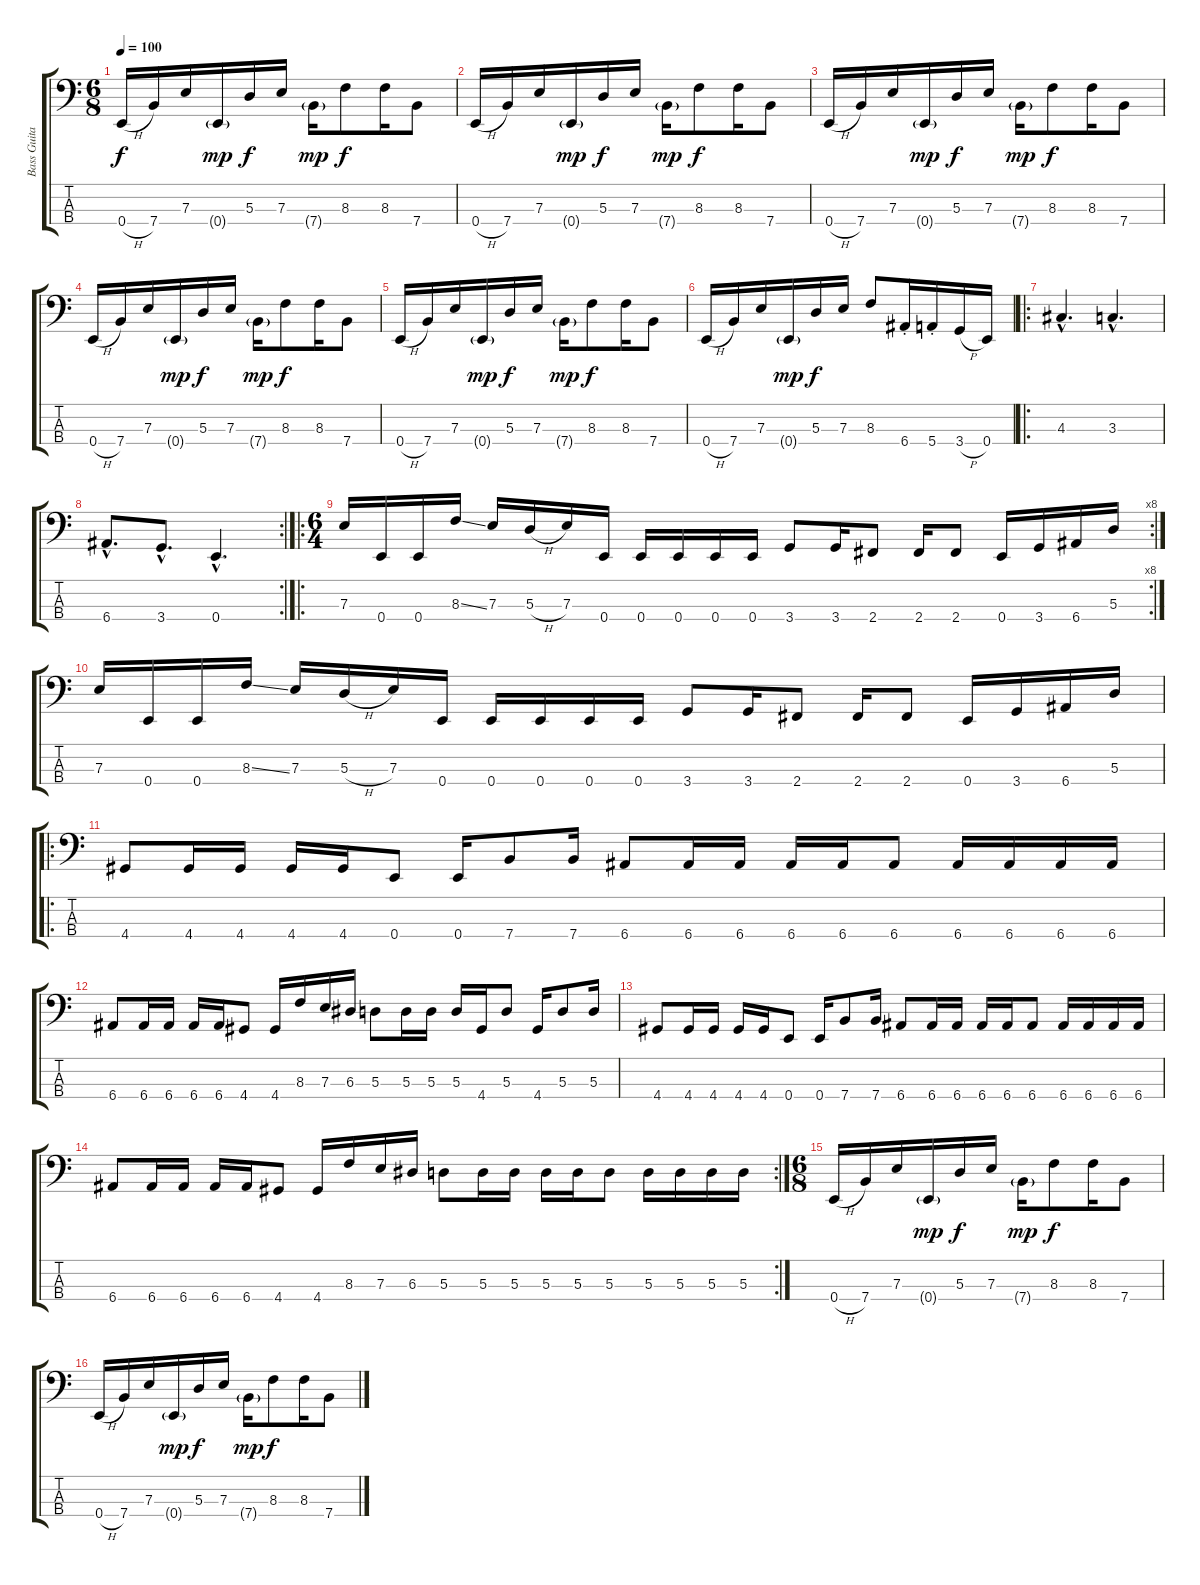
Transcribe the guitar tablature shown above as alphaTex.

\track ("Bass Guitar" "Bass Guita") {instrument electricbasspick}
\staff {score tabs}
\tuning (G2 D2 A1 E1) {hide}
\ts (6 8)
\tempo 100
\clef f4
\ks c
0.4{h}.16{dy f} 7.4.16 7.3.16 0.4{g}.16{dy mp} 5.3.16{dy f} 7.3.16 7.4{g}.16{dy mp} 8.3.8{dy f} 8.3.16 7.4.8 |
0.4{h}.16 7.4.16 7.3.16 0.4{g}.16{dy mp} 5.3.16{dy f} 7.3.16 7.4{g}.16{dy mp} 8.3.8{dy f} 8.3.16 7.4.8 |
0.4{h}.16 7.4.16 7.3.16 0.4{g}.16{dy mp} 5.3.16{dy f} 7.3.16 7.4{g}.16{dy mp} 8.3.8{dy f} 8.3.16 7.4.8 |
0.4{h}.16 7.4.16 7.3.16 0.4{g}.16{dy mp} 5.3.16{dy f} 7.3.16 7.4{g}.16{dy mp} 8.3.8{dy f} 8.3.16 7.4.8 |
0.4{h}.16 7.4.16 7.3.16 0.4{g}.16{dy mp} 5.3.16{dy f} 7.3.16 7.4{g}.16{dy mp} 8.3.8{dy f} 8.3.16 7.4.8 |
0.4{h}.16 7.4.16 7.3.16 0.4{g}.16{dy mp} 5.3.16{dy f} 7.3.16 8.3.8 6.4{st}.16 5.4{st}.16 3.4{h}.16 0.4.16 |
\ro
4.3{hac}.4{d} 3.3{hac}.4{d} |
\rc 2
6.4{hac}.8{d} 3.4{hac}.8{d} 0.4{hac}.4{d} |
\ro
\rc 8
\ts (6 4)
7.3.16 0.4.16 0.4.16 8.3{ss}.16 7.3.16 5.3{h}.16 7.3.16 0.4.16 0.4.16 0.4.16 0.4.16 0.4.16 3.4.8 3.4.16 2.4.8 2.4.16 2.4.8 0.4.16 3.4.16 6.4.16 5.3.16 |
7.3.16 0.4.16 0.4.16 8.3{ss}.16 7.3.16 5.3{h}.16 7.3.16 0.4.16 0.4.16 0.4.16 0.4.16 0.4.16 3.4.8 3.4.16 2.4.8 2.4.16 2.4.8 0.4.16 3.4.16 6.4.16 5.3.16 |
\ro
4.4.8 4.4.16 4.4.16 4.4.16 4.4.16 0.4.8 0.4.16 7.4.8 7.4.16 6.4.8 6.4.16 6.4.16 6.4.16 6.4.16 6.4.8 6.4.16 6.4.16 6.4.16 6.4.16 |
6.4.8 6.4.16 6.4.16 6.4.16 6.4.16 4.4.8 4.4.16 8.3.16 7.3.16 6.3.16 5.3.8 5.3.16 5.3.16 5.3.16 4.4.16 5.3.8 4.4.16 5.3.8 5.3.16 |
4.4.8 4.4.16 4.4.16 4.4.16 4.4.16 0.4.8 0.4.16 7.4.8 7.4.16 6.4.8 6.4.16 6.4.16 6.4.16 6.4.16 6.4.8 6.4.16 6.4.16 6.4.16 6.4.16 |
\rc 2
6.4.8 6.4.16 6.4.16 6.4.16 6.4.16 4.4.8 4.4.16 8.3.16 7.3.16 6.3.16 5.3.8 5.3.16 5.3.16 5.3.16 5.3.16 5.3.8 5.3.16 5.3.16 5.3.16 5.3.16 |
\ts (6 8)
0.4{h}.16 7.4.16 7.3.16 0.4{g}.16{dy mp} 5.3.16{dy f} 7.3.16 7.4{g}.16{dy mp} 8.3.8{dy f} 8.3.16 7.4.8 |
0.4{h}.16 7.4.16 7.3.16 0.4{g}.16{dy mp} 5.3.16{dy f} 7.3.16 7.4{g}.16{dy mp} 8.3.8{dy f} 8.3.16 7.4.8
